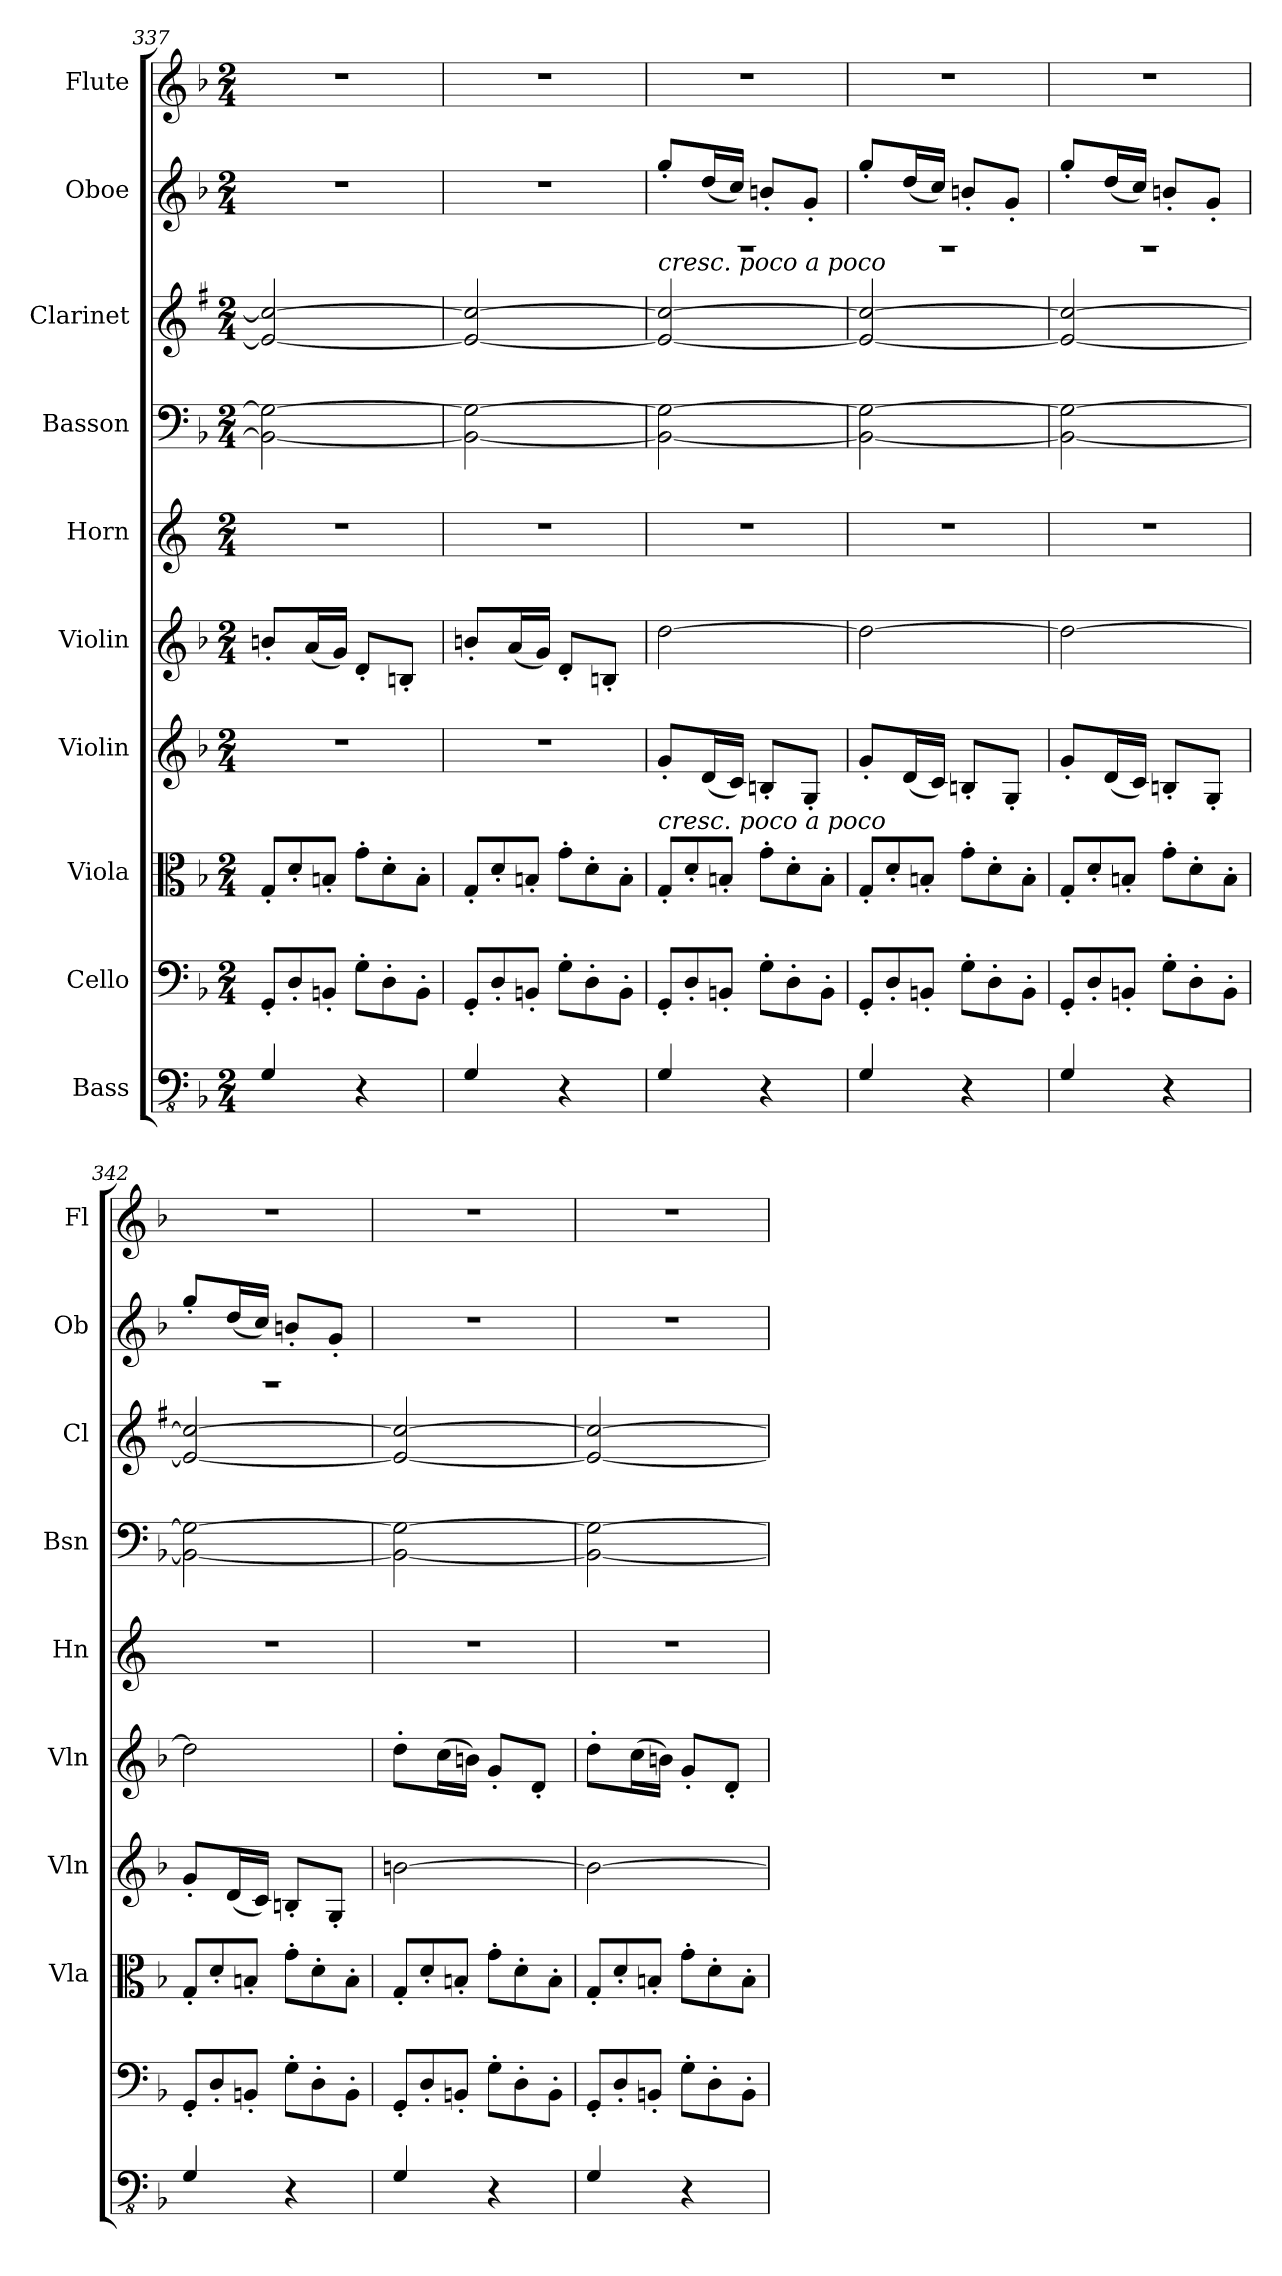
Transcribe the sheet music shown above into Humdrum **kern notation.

**kern	**kern	**kern	**kern	**kern	**kern	**kern	**kern	**kern	**kern
*part10	*part9	*part8	*part7	*part6	*part5	*part4	*part3	*part2	*part1
*staff10	*staff9	*staff8	*staff7	*staff6	*staff5	*staff4	*staff3	*staff2	*staff1
*I"Bass	*I"Cello	*I"Viola	*I"Violin	*I"Violin	*I"Horn	*I"Basson	*I"Clarinet	*I"Oboe	*I"Flute
*	*	*I'Vla	*I'Vln	*I'Vln	*I'Hn	*I'Bsn	*I'Cl	*I'Ob	*I'Fl
*clefFv4	*clefF4	*clefC3	*clefG2	*clefG2	*clefG2	*clefF4	*clefG2	*clefG2	*clefG2
*ITrd7c12	*	*	*	*	*ITrd4c7	*	*ITrd1c2	*	*
*k[b-]	*k[b-]	*k[b-]	*k[b-]	*k[b-]	*k[b-]	*k[b-]	*k[b-]	*k[b-]	*k[b-]
*M2/4	*M2/4	*M2/4	*M2/4	*M2/4	*M2/4	*M2/4	*M2/4	*M2/4	*M2/4
*	*Xtuplet	*Xtuplet	*	*	*	*	*	*	*
=337	=337	=337	=337	=337	=337	=337	=337	=337	=337
4GGG/	12GG'/L	12G'/L	2r	8bn'/L	2r	2BB\_ 2G\_	2d/_ 2b/_	2r	2r
.	12D'/	12d'/	.	.	.	.	.	.	.
.	.	.	.	(<16a/L	.	.	.	.	.
.	12BBn'/J	12Bn'/J	.	.	.	.	.	.	.
.	.	.	.	16g/JJ)	.	.	.	.	.
4r	12G'\L	12g'\L	.	8d'/L	.	.	.	.	.
.	12D'\	12d'\	.	.	.	.	.	.	.
.	.	.	.	8Bn'/J	.	.	.	.	.
.	12BB'\J	12B'\J	.	.	.	.	.	.	.
=338	=338	=338	=338	=338	=338	=338	=338	=338	=338
4GGG/	12GG'/L	12G'/L	2r	8bn'/L	2r	2BB\_ 2G\_	2d/_ 2b/_	2r	2r
.	12D'/	12d'/	.	.	.	.	.	.	.
.	.	.	.	(<16a/L	.	.	.	.	.
.	12BBn'/J	12Bn'/J	.	.	.	.	.	.	.
.	.	.	.	16g/JJ)	.	.	.	.	.
4r	12G'\L	12g'\L	.	8d'/L	.	.	.	.	.
.	12D'\	12d'\	.	.	.	.	.	.	.
.	.	.	.	8Bn'/J	.	.	.	.	.
.	12BB'\J	12B'\J	.	.	.	.	.	.	.
=339	=339	=339	=339	=339	=339	=339	=339	=339	=339
*	*	*	*	*	*	*	*	*^	*
!	!	!	!	!	!	!	!	!LO:TX:b:i:t=cresc. poco a poco	!	!
!	!	!	!LO:TX:b:i:t=cresc. poco a poco	!	!	!	!	!	!	!
4GGG/	12GG'/L	12G'/L	8g'/L	[2dd\	2r	2BB\_ 2G\_	2d/_ 2b/_	2rF	8gg'/L	2r
.	12D'/	12d'/	.	.	.	.	.	.	.	.
.	.	.	(<16d/L	.	.	.	.	.	(>16dd/L	.
.	12BBn'/J	12Bn'/J	.	.	.	.	.	.	.	.
.	.	.	16c/JJ)	.	.	.	.	.	16cc/JJ)	.
4r	12G'\L	12g'\L	8Bn'/L	.	.	.	.	.	8bn'/L	.
.	12D'\	12d'\	.	.	.	.	.	.	.	.
.	.	.	8G'/J	.	.	.	.	.	8g'/J	.
.	12BB'\J	12B'\J	.	.	.	.	.	.	.	.
!!LO:PB:g=z
=340	=340	=340	=340	=340	=340	=340	=340	=340	=340	=340
4GGG/	12GG'/L	12G'/L	8g'/L	2dd\_	2r	2BB\_ 2G\_	2d/_ 2b/_	2rF	8gg'/L	2r
.	12D'/	12d'/	.	.	.	.	.	.	.	.
.	.	.	(<16d/L	.	.	.	.	.	(>16dd/L	.
.	12BBn'/J	12Bn'/J	.	.	.	.	.	.	.	.
.	.	.	16c/JJ)	.	.	.	.	.	16cc/JJ)	.
4r	12G'\L	12g'\L	8Bn'/L	.	.	.	.	.	8bn'/L	.
.	12D'\	12d'\	.	.	.	.	.	.	.	.
.	.	.	8G'/J	.	.	.	.	.	8g'/J	.
.	12BB'\J	12B'\J	.	.	.	.	.	.	.	.
=341	=341	=341	=341	=341	=341	=341	=341	=341	=341	=341
4GGG/	12GG'/L	12G'/L	8g'/L	2dd\_	2r	2BB\_ 2G\_	2d/_ 2b/_	2rF	8gg'/L	2r
.	12D'/	12d'/	.	.	.	.	.	.	.	.
.	.	.	(<16d/L	.	.	.	.	.	(>16dd/L	.
.	12BBn'/J	12Bn'/J	.	.	.	.	.	.	.	.
.	.	.	16c/JJ)	.	.	.	.	.	16cc/JJ)	.
4r	12G'\L	12g'\L	8Bn'/L	.	.	.	.	.	8bn'/L	.
.	12D'\	12d'\	.	.	.	.	.	.	.	.
.	.	.	8G'/J	.	.	.	.	.	8g'/J	.
.	12BB'\J	12B'\J	.	.	.	.	.	.	.	.
=342	=342	=342	=342	=342	=342	=342	=342	=342	=342	=342
4GGG/	12GG'/L	12G'/L	8g'/L	2dd\]	2r	2BB\_ 2G\_	2d/_ 2b/_	2rF	8gg'/L	2r
.	12D'/	12d'/	.	.	.	.	.	.	.	.
.	.	.	(<16d/L	.	.	.	.	.	(>16dd/L	.
.	12BBn'/J	12Bn'/J	.	.	.	.	.	.	.	.
.	.	.	16c/JJ)	.	.	.	.	.	16cc/JJ)	.
4r	12G'\L	12g'\L	8Bn'/L	.	.	.	.	.	8bn'/L	.
.	12D'\	12d'\	.	.	.	.	.	.	.	.
.	.	.	8G'/J	.	.	.	.	.	8g'/J	.
.	12BB'\J	12B'\J	.	.	.	.	.	.	.	.
*	*	*	*	*	*	*	*	*v	*v	*
=343	=343	=343	=343	=343	=343	=343	=343	=343	=343
4GGG/	12GG'/L	12G'/L	[2bn\	8dd'\L	2r	2BB\_ 2G\_	2d/_ 2b/_	2r	2r
.	12D'/	12d'/	.	.	.	.	.	.	.
.	.	.	.	(>16cc\L	.	.	.	.	.
.	12BBn'/J	12Bn'/J	.	.	.	.	.	.	.
.	.	.	.	16bn\JJ)	.	.	.	.	.
4r	12G'\L	12g'\L	.	8g'/L	.	.	.	.	.
.	12D'\	12d'\	.	.	.	.	.	.	.
.	.	.	.	8d'/J	.	.	.	.	.
.	12BB'\J	12B'\J	.	.	.	.	.	.	.
=344	=344	=344	=344	=344	=344	=344	=344	=344	=344
4GGG/	12GG'/L	12G'/L	2b\_	8dd'\L	2r	2BB\_ 2G\_	2d/_ 2b/_	2r	2r
.	12D'/	12d'/	.	.	.	.	.	.	.
.	.	.	.	(>16cc\L	.	.	.	.	.
.	12BBn'/J	12Bn'/J	.	.	.	.	.	.	.
.	.	.	.	16bn\JJ)	.	.	.	.	.
4r	12G'\L	12g'\L	.	8g'/L	.	.	.	.	.
.	12D'\	12d'\	.	.	.	.	.	.	.
.	.	.	.	8d'/J	.	.	.	.	.
.	12BB'\J	12B'\J	.	.	.	.	.	.	.
=	=	=	=	=	=	=	=	=	=
*-	*-	*-	*-	*-	*-	*-	*-	*-	*-
